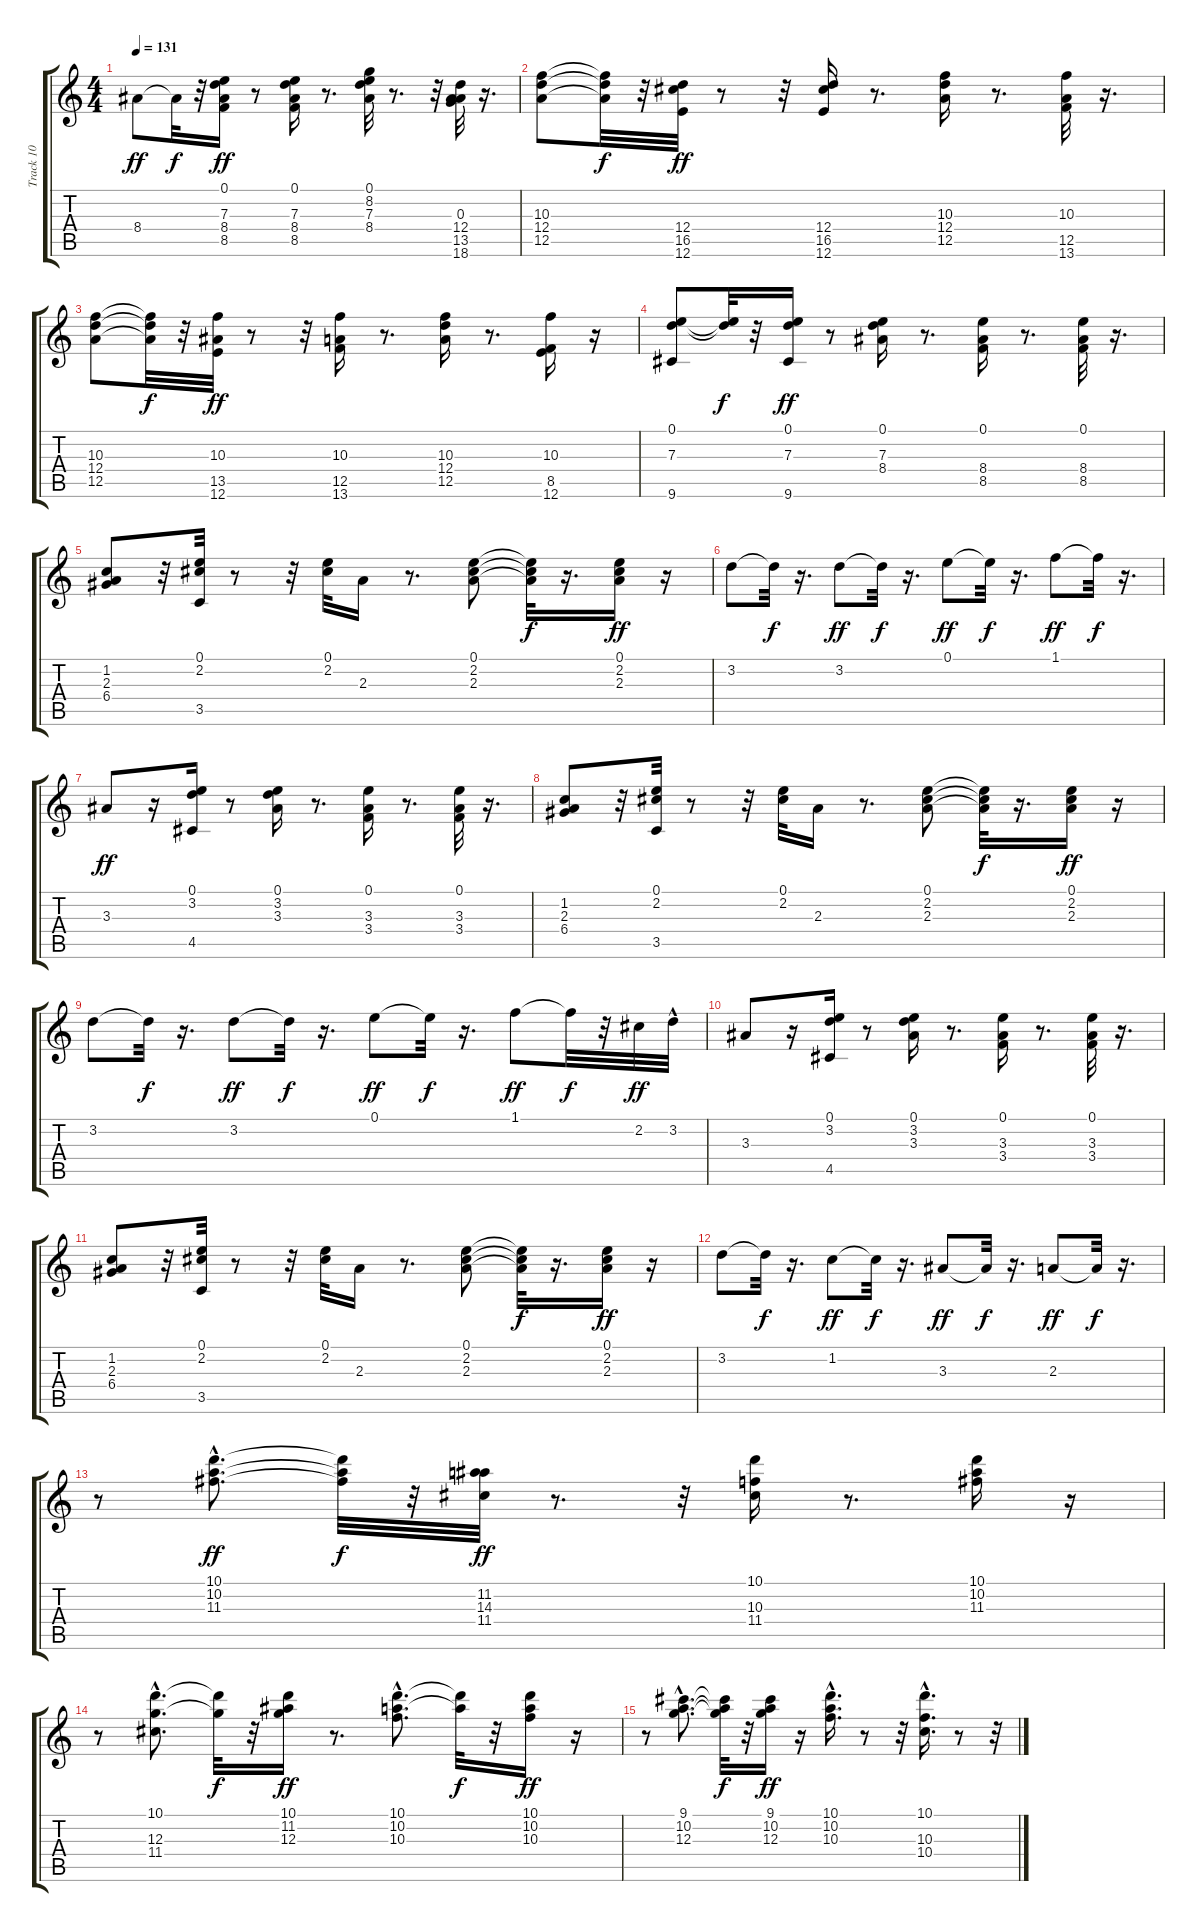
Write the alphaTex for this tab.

\track ("Track 10" "Track 10") {instrument acousticguitarsteel}
\staff {score tabs}
\tuning (E4 B3 G3 D3 A2 E2) {hide}
\ts (4 4)
\tempo 131
\clef g2
\ks c
8.4.8{dy ff} 8.4{t}.32{dy f} r.32 (0.1 7.3 8.4 8.5).16{dy ff} r.8 (0.1 7.3 8.4 8.5).16 r.8{d} (0.1 8.2 7.3 8.4).32 r.8{d} r.32 (0.3 12.4 13.5 18.6).32 r.16{d} |
(10.3 12.4 12.5).8 (10.3{t} 12.4{t} 12.5{t}).32{dy f} r.32 (12.4 16.5 12.6).32{dy ff} r.8 r.32 (12.4 16.5 12.6).16 r.8{d} (10.3 12.4 12.5).16 r.8{d} (10.3 12.5 13.6).32 r.16{d} |
(10.3 12.4 12.5).8 (10.3{t} 12.4{t} 12.5{t}).32{dy f} r.32 (10.3 13.5 12.6).32{dy ff} r.8 r.32 (10.3 12.5 13.6).16 r.8{d} (10.3 12.4 12.5).16 r.8{d} (10.3 8.5 12.6).16 r.16 |
(0.1 7.3 9.6).8 (0.1{t} 7.3{t}).32{dy f} r.32 (0.1 7.3 9.6).16{dy ff} r.8 (0.1 7.3 8.4).16 r.8{d} (0.1 8.4 8.5).16 r.8{d} (0.1 8.4 8.5).32 r.16{d} |
(1.2 2.3 6.4).8 r.32 (0.1 2.2 3.5).32 r.8 r.32 (0.1 2.2).32 2.3.16 r.8{d} (0.1 2.2 2.3).8 (0.1{t} 2.2{t} 2.3{t}).32{dy f} r.16{d} (0.1 2.2 2.3).16{dy ff} r.16 |
3.2.8 3.2{t}.32{dy f} r.16{d} 3.2.8{dy ff} 3.2{t}.32{dy f} r.16{d} 0.1.8{dy ff} 0.1{t}.32{dy f} r.16{d} 1.1.8{dy ff} 1.1{t}.32{dy f} r.16{d} |
3.3.8{dy ff} r.16 (0.1 3.2 4.5).16 r.8 (0.1 3.2 3.3).16 r.8{d} (0.1 3.3 3.4).16 r.8{d} (0.1 3.3 3.4).32 r.16{d} |
(1.2 2.3 6.4).8 r.32 (0.1 2.2 3.5).32 r.8 r.32 (0.1 2.2).32 2.3.16 r.8{d} (0.1 2.2 2.3).8 (0.1{t} 2.2{t} 2.3{t}).32{dy f} r.16{d} (0.1 2.2 2.3).16{dy ff} r.16 |
3.2.8 3.2{t}.32{dy f} r.16{d} 3.2.8{dy ff} 3.2{t}.32{dy f} r.16{d} 0.1.8{dy ff} 0.1{t}.32{dy f} r.16{d} 1.1.8{dy ff} 1.1{t}.32{dy f} r.32 2.2.32{dy ff} 3.2{hac}.32 |
3.3.8 r.16 (0.1 3.2 4.5).16 r.8 (0.1 3.2 3.3).16 r.8{d} (0.1 3.3 3.4).16 r.8{d} (0.1 3.3 3.4).32 r.16{d} |
(1.2 2.3 6.4).8 r.32 (0.1 2.2 3.5).32 r.8 r.32 (0.1 2.2).32 2.3.16 r.8{d} (0.1 2.2 2.3).8 (0.1{t} 2.2{t} 2.3{t}).32{dy f} r.16{d} (0.1 2.2 2.3).16{dy ff} r.16 |
3.2.8 3.2{t}.32{dy f} r.16{d} 1.2.8{dy ff} 1.2{t}.32{dy f} r.16{d} 3.3.8{dy ff} 3.3{t}.32{dy f} r.16{d} 2.3.8{dy ff} 2.3{t}.32{dy f} r.16{d} |
r.8 (10.1{hac} 10.2{hac} 11.3{hac}).8{d dy ff} (10.1{t} 10.2{t} 11.3{t}).32{dy f} r.32 (11.2 14.3 11.4).32{dy ff} r.8{d} r.32 (10.1 10.3 11.4).16 r.8{d} (10.1 10.2 11.3).16 r.16 |
r.8 (10.1{hac} 12.3{hac} 11.4{hac}).8{d} (10.1{t} 12.3{t}).32{dy f} r.32 (10.1 11.2 12.3).16{dy ff} r.8{d} (10.1{hac} 10.2{hac} 10.3{hac}).8{d} (10.1{t} 10.2{t}).32{dy f} r.32 (10.1 10.2 10.3).16{dy ff} r.16 |
r.8 (9.1{hac} 10.2{hac} 12.3{hac}).8{d} (9.1{t} 10.2{t} 12.3{t}).32{dy f} r.32 (9.1 10.2 12.3).16{dy ff} r.16 (10.1{hac} 10.2 10.3).16{d} r.8 r.32 (10.1{hac} 10.3{hac} 10.4{hac}).16{d} r.8 r.32
